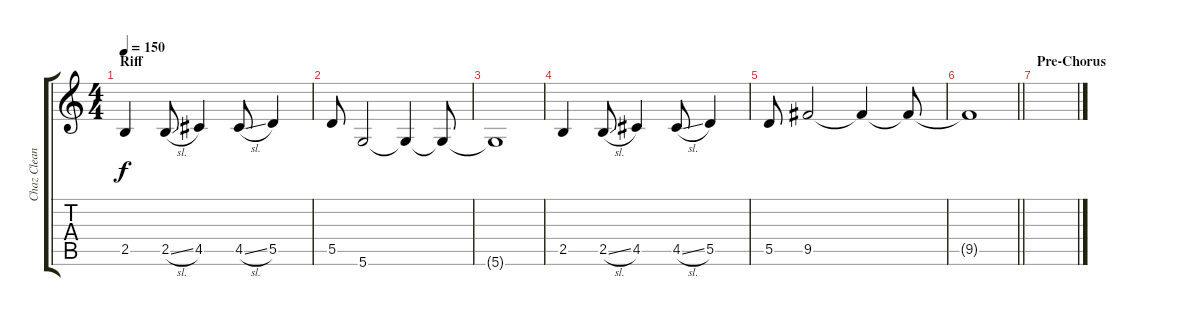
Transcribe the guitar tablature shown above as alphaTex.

\track ("Chaz Clean" "Chaz Clean") {instrument electricguitarjazz}
\staff {score tabs}
\tuning (E4 B3 G3 D3 A2 D2) {hide}
\ts (4 4)
\section ("" "Riff")
\tempo 150
\clef g2
\ks c
2.5.4{dy f} 2.5{sl}.8 4.5.4 4.5{sl}.8 5.5.4 |
5.5.8 5.6.2 5.6{t}.4 5.6{t}.8 |
5.6{t}.1 |
2.5.4 2.5{sl}.8 4.5.4 4.5{sl}.8 5.5.4 |
5.5.8 9.5.2 9.5{t}.4 9.5{t}.8 |
\barLineRight lightlight
9.5{t}.1 |
\section ("" "Pre-Chorus")
